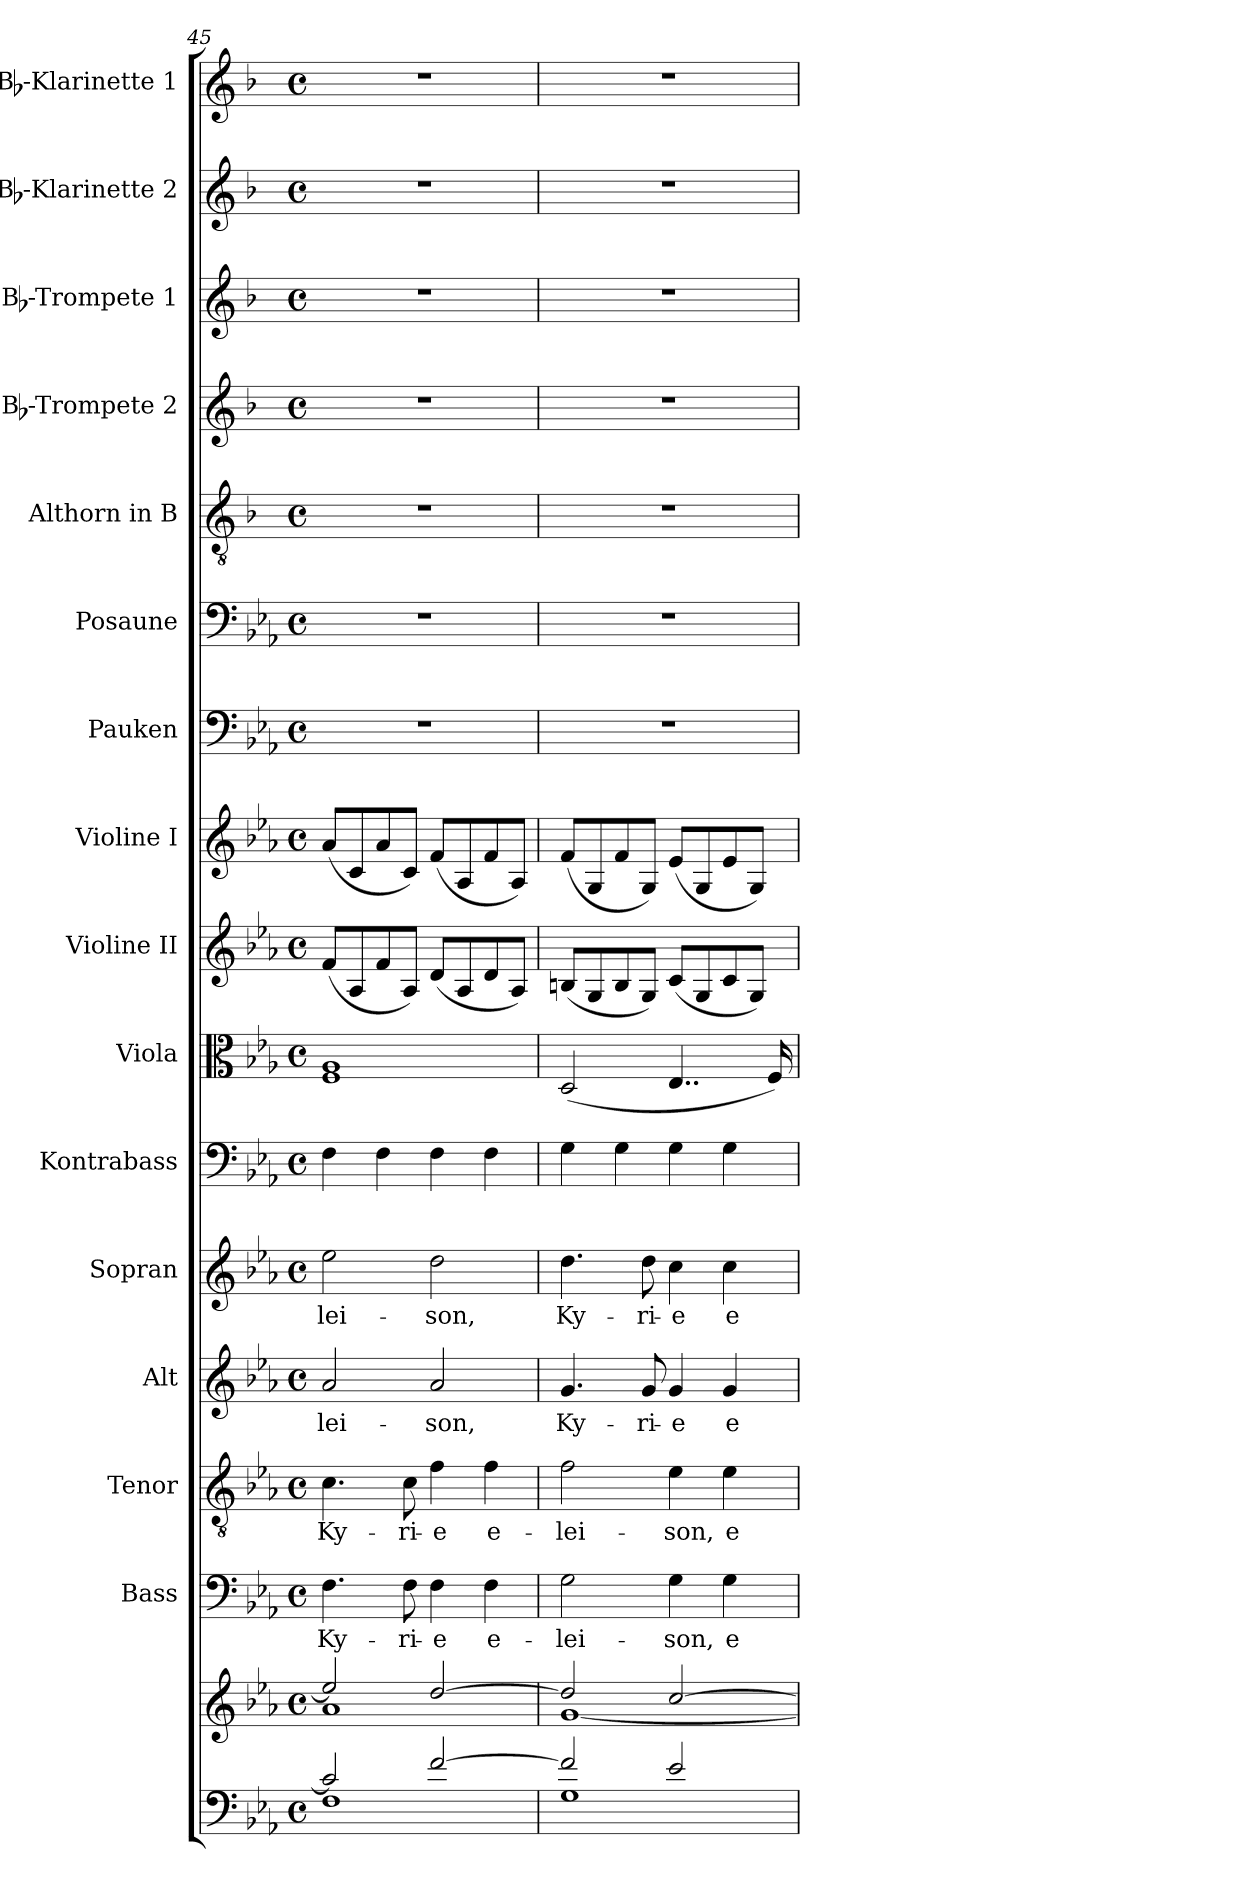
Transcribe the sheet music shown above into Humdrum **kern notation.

**kern	**kern	**kern	**text	**kern	**text	**kern	**text	**kern	**text	**kern	**kern	**kern	**kern	**kern	**kern	**kern	**kern	**kern	**kern	**kern
*part16	*part16	*part15	*part15	*part14	*part14	*part13	*part13	*part12	*part12	*part11	*part10	*part9	*part8	*part7	*part6	*part5	*part4	*part3	*part2	*part1
*staff17	*staff16	*staff15	*staff15	*staff14	*staff14	*staff13	*staff13	*staff12	*staff12	*staff11	*staff10	*staff9	*staff8	*staff7	*staff6	*staff5	*staff4	*staff3	*staff2	*staff1
*	*	*I"Bass	*	*I"Tenor	*	*I"Alt	*	*I"Sopran	*	*I"Kontrabass	*I"Viola	*I"Violine II	*I"Violine I	*I"Pauken	*I"Posaune	*I"Althorn in B	*I"Bb-Trompete 2	*I"Bb-Trompete 1	*I"Bb-Klarinette 2	*I"Bb-Klarinette 1
*	*	*I'B.	*	*I'T.	*	*I'A.	*	*I'S.	*	*I'Kb.	*I'Vla.	*I'Vl. II	*I'Vl. I	*I'Pk.	*I'Pos.	*	*I'Bb Trp. 2	*I'Bb Trp. 1	*I'Bb Kl. 2	*I'Bb Kl. 1
*clefF4	*clefG2	*clefF4	*	*clefGv2	*	*clefG2	*	*clefG2	*	*clefF4	*clefC3	*clefG2	*clefG2	*clefF4	*clefF4	*clefGv2	*clefG2	*clefG2	*clefG2	*clefG2
*	*	*	*	*	*	*	*	*	*	*ITrd7c12	*	*	*	*	*	*ITrd1c2	*ITrd1c2	*ITrd1c2	*ITrd1c2	*ITrd1c2
*k[b-e-a-]	*k[b-e-a-]	*k[b-e-a-]	*	*k[b-e-a-]	*	*k[b-e-a-]	*	*k[b-e-a-]	*	*k[b-e-a-]	*k[b-e-a-]	*k[b-e-a-]	*k[b-e-a-]	*k[b-e-a-]	*k[b-e-a-]	*k[b-e-a-]	*k[b-e-a-]	*k[b-e-a-]	*k[b-e-a-]	*k[b-e-a-]
*E-:	*E-:	*E-:	*	*E-:	*	*E-:	*	*E-:	*	*E-:	*E-:	*E-:	*E-:	*E-:	*E-:	*E-:	*E-:	*E-:	*E-:	*E-:
*M4/4	*M4/4	*M4/4	*	*M4/4	*	*M4/4	*	*M4/4	*	*M4/4	*M4/4	*M4/4	*M4/4	*M4/4	*M4/4	*M4/4	*M4/4	*M4/4	*M4/4	*M4/4
*met(c)	*met(c)	*met(c)	*	*met(c)	*	*met(c)	*	*met(c)	*	*met(c)	*met(c)	*met(c)	*met(c)	*met(c)	*met(c)	*met(c)	*met(c)	*met(c)	*met(c)	*met(c)
=45	=45	=45	=45	=45	=45	=45	=45	=45	=45	=45	=45	=45	=45	=45	=45	=45	=45	=45	=45	=45
*^	*^	*	*	*	*	*	*	*	*	*	*	*	*	*	*	*	*	*	*	*
!	!	!	!	!	!LO:LY:b	!	!LO:LY:b	!	!LO:LY:b	!	!LO:LY:b	!	!	!	!	!	!	!	!	!	!	!
2c/]	1F	2ee-/]	1a-	4.F\	Ky-	4.c\	Ky-	2a-/	-lei-	2ee-\	-lei-	4FF\	1F 1A-	(<8f/L	(<8a-/L	1r	1r	1r	1r	1r	1r	1r
.	.	.	.	.	.	.	.	.	.	.	.	.	.	8A-/	8c/	.	.	.	.	.	.	.
.	.	.	.	.	.	.	.	.	.	.	.	4FF\	.	8f/	8a-/	.	.	.	.	.	.	.
!	!	!	!	!	!LO:LY:b	!	!LO:LY:b	!	!	!	!	!	!	!	!	!	!	!	!	!	!	!
.	.	.	.	8F\	-ri-	8c\	-ri-	.	.	.	.	.	.	8A-/J)	8c/J)	.	.	.	.	.	.	.
!	!	!	!	!	!LO:LY:b	!	!LO:LY:b	!	!LO:LY:b	!	!LO:LY:b	!	!	!	!	!	!	!	!	!	!	!
[>2f/	.	[>2dd/	.	4F\	-e	4f\	-e	2a-/	-son,	2dd\	-son,	4FF\	.	(<8d/L	(<8f/L	.	.	.	.	.	.	.
.	.	.	.	.	.	.	.	.	.	.	.	.	.	8A-/	8A-/	.	.	.	.	.	.	.
!	!	!	!	!	!LO:LY:b	!	!LO:LY:b	!	!	!	!	!	!	!	!	!	!	!	!	!	!	!
.	.	.	.	4F\	e-	4f\	e-	.	.	.	.	4FF\	.	8d/	8f/	.	.	.	.	.	.	.
.	.	.	.	.	.	.	.	.	.	.	.	.	.	8A-/J)	8A-/J)	.	.	.	.	.	.	.
=46	=46	=46	=46	=46	=46	=46	=46	=46	=46	=46	=46	=46	=46	=46	=46	=46	=46	=46	=46	=46	=46	=46
!	!	!	!	!	!LO:LY:b	!	!LO:LY:b	!	!LO:LY:b	!	!LO:LY:b	!	!	!	!	!	!	!	!	!	!	!
2f/]	1G	2dd/]	[<1g	2G\	-lei-	2f\	-lei-	4.g/	Ky-	4.dd\	Ky-	4GG\	(<2D/	(<8Bn/L	(<8f/L	1r	1r	1r	1r	1r	1r	1r
.	.	.	.	.	.	.	.	.	.	.	.	.	.	8G/	8G/	.	.	.	.	.	.	.
.	.	.	.	.	.	.	.	.	.	.	.	4GG\	.	8B/	8f/	.	.	.	.	.	.	.
!	!	!	!	!	!	!	!	!	!LO:LY:b	!	!LO:LY:b	!	!	!	!	!	!	!	!	!	!	!
.	.	.	.	.	.	.	.	8g/	-ri-	8dd\	-ri-	.	.	8G/J)	8G/J)	.	.	.	.	.	.	.
!	!	!	!	!	!LO:LY:b	!	!LO:LY:b	!	!LO:LY:b	!	!LO:LY:b	!	!	!	!	!	!	!	!	!	!	!
2e-/	.	[>2cc/	.	4G\	-son,	4e-\	-son,	4g/	-e	4cc\	-e	4GG\	4..E-/	(<8c/L	(<8e-/L	.	.	.	.	.	.	.
.	.	.	.	.	.	.	.	.	.	.	.	.	.	8G/	8G/	.	.	.	.	.	.	.
!	!	!	!	!	!LO:LY:b	!	!LO:LY:b	!	!LO:LY:b	!	!LO:LY:b	!	!	!	!	!	!	!	!	!	!	!
.	.	.	.	4G\	e-	4e-\	e-	4g/	e-	4cc\	e-	4GG\	.	8c/	8e-/	.	.	.	.	.	.	.
.	.	.	.	.	.	.	.	.	.	.	.	.	.	8G/J)	8G/J)	.	.	.	.	.	.	.
.	.	.	.	.	.	.	.	.	.	.	.	.	16F/)	.	.	.	.	.	.	.	.	.
*v	*v	*	*	*	*	*	*	*	*	*	*	*	*	*	*	*	*	*	*	*	*	*
*	*v	*v	*	*	*	*	*	*	*	*	*	*	*	*	*	*	*	*	*	*	*
=	=	=	=	=	=	=	=	=	=	=	=	=	=	=	=	=	=	=	=	=
*-	*-	*-	*-	*-	*-	*-	*-	*-	*-	*-	*-	*-	*-	*-	*-	*-	*-	*-	*-	*-
